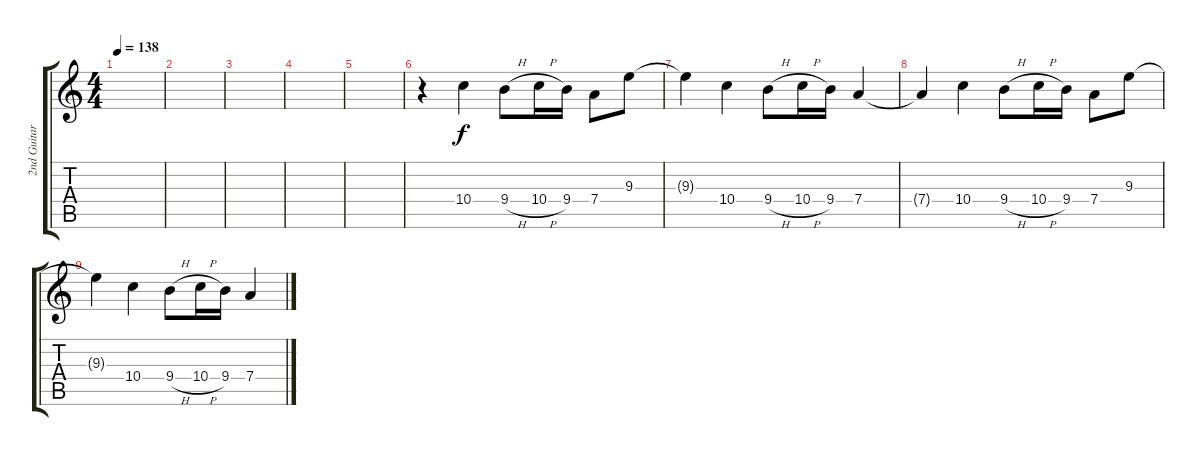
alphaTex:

\track ("2nd Guitar" "2nd Guitar") {instrument overdrivenguitar}
\staff {score tabs}
\tuning (E4 B3 G3 D3 A2 E2) {hide}
\ts (4 4)
\tempo 138
\clef g2
\ks c
|
|
|
|
|
r.4 10.4.4 9.4{h}.8 10.4{h}.16 9.4.16 7.4.8 9.3.8 |
9.3{t}.4 10.4.4 9.4{h}.8 10.4{h}.16 9.4.16 7.4.4 |
7.4{t}.4 10.4.4 9.4{h}.8 10.4{h}.16 9.4.16 7.4.8 9.3.8 |
9.3{t}.4 10.4.4 9.4{h}.8 10.4{h}.16 9.4.16 7.4.4
